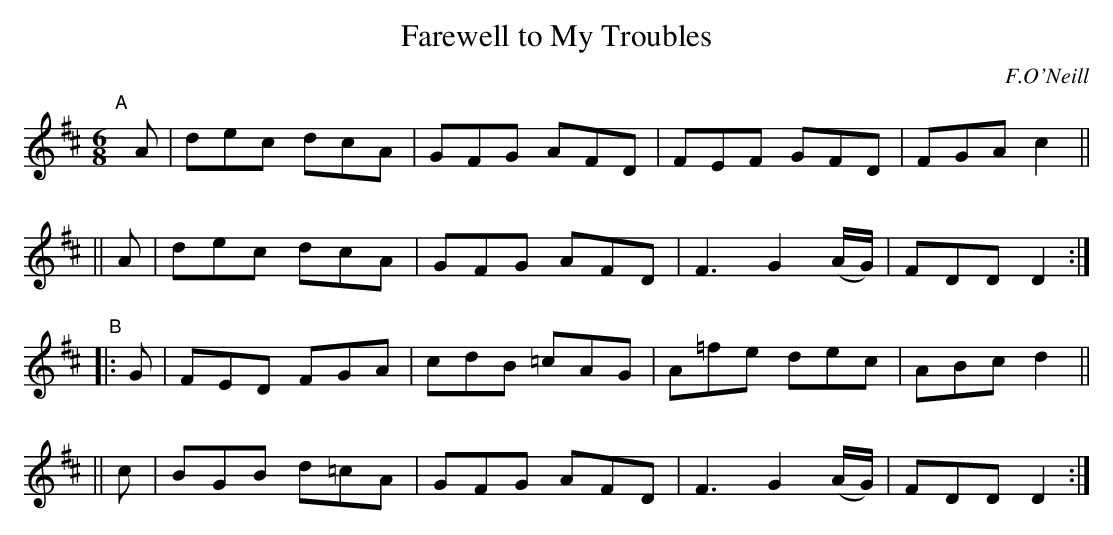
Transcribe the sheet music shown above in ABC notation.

X:1
T: Farewell to My Troubles
O: F.O'Neill
M: 6/8
L: 1/8
K: D
"^A"\
[|]A | dec dcA | GFG AFD | FEF GFD | FGA c2 ||
|| A | dec dcA | GFG AFD | F3 G2(A/G/) | FDD D2 :|
"^B"\
|: G |  FED FGA | cdB =cAG | A=fe dec | ABc d2 ||
|| c | BGB d=cA | GFG AFD | F3 G2(A/G/) | FDD D2 :|
